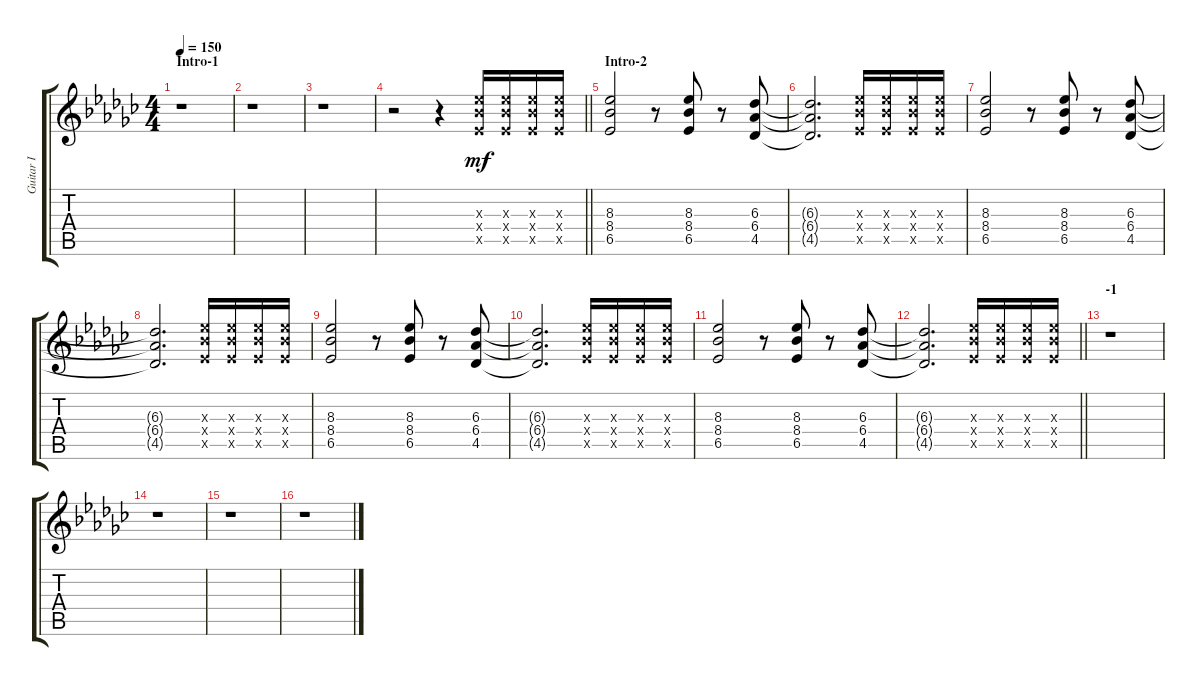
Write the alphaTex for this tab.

\track ("Guitar I" "Guitar I") {instrument distortionguitar}
\staff {score tabs}
\tuning (E4 B3 G3 D3 A2 E2) {hide}
\ts (4 4)
\section ("" "Intro-1")
\tempo 150
\clef g2
\ks ebminor
r.1{dy mf instrument distortionguitar} |
r.1 |
r.1 |
\barLineRight lightlight
r.2 r.4 (8.3{x} 8.4{x} 6.5{x}).16 (8.3{x} 8.4{x} 6.5{x}).16 (8.3{x} 8.4{x} 6.5{x}).16 (8.3{x} 8.4{x} 6.5{x}).16 |
\section ("" "Intro-2")
(8.3 8.4 6.5).2 r.8 (8.3 8.4 6.5).8 r.8 (6.3 6.4 4.5).8 |
(6.3{t} 6.4{t} 4.5{t}).2{d} (8.3{x} 8.4{x} 6.5{x}).16 (8.3{x} 8.4{x} 6.5{x}).16 (8.3{x} 8.4{x} 6.5{x}).16 (8.3{x} 8.4{x} 6.5{x}).16 |
(8.3 8.4 6.5).2 r.8 (8.3 8.4 6.5).8 r.8 (6.3 6.4 4.5).8 |
(6.3{t} 6.4{t} 4.5{t}).2{d} (8.3{x} 8.4{x} 6.5{x}).16 (8.3{x} 8.4{x} 6.5{x}).16 (8.3{x} 8.4{x} 6.5{x}).16 (8.3{x} 8.4{x} 6.5{x}).16 |
(8.3 8.4 6.5).2 r.8 (8.3 8.4 6.5).8 r.8 (6.3 6.4 4.5).8 |
(6.3{t} 6.4{t} 4.5{t}).2{d} (8.3{x} 8.4{x} 6.5{x}).16 (8.3{x} 8.4{x} 6.5{x}).16 (8.3{x} 8.4{x} 6.5{x}).16 (8.3{x} 8.4{x} 6.5{x}).16 |
(8.3 8.4 6.5).2 r.8 (8.3 8.4 6.5).8 r.8 (6.3 6.4 4.5).8 |
\barLineRight lightlight
(6.3{t} 6.4{t} 4.5{t}).2{d} (8.3{x} 8.4{x} 6.5{x}).16 (8.3{x} 8.4{x} 6.5{x}).16 (8.3{x} 8.4{x} 6.5{x}).16 (8.3{x} 8.4{x} 6.5{x}).16 |
\section ("" "-1")
r.1 |
r.1 |
r.1 |
r.1
